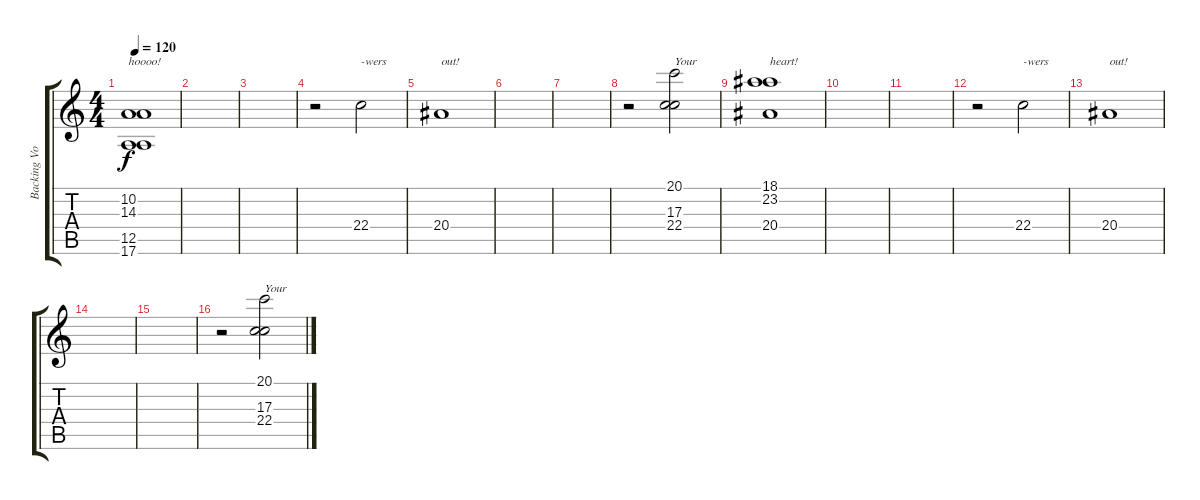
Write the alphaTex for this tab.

\track ("Backing Vocals" "Backing Vo") {instrument voiceoohs}
\staff {score tabs}
\tuning (E4 B3 G3 D3 A2 E2) {hide}
\ts (4 4)
\tempo 120
\clef g2
\ks c
(10.2 14.3 12.5 17.6).1{txt "hoooo!" dy f} |
|
|
r.2 22.4.2{txt "-wers"} |
20.4.1{txt "out!"} |
|
|
r.2 (20.1 17.3 22.4).2{txt "Your"} |
(18.1 23.2 20.4).1{txt "heart!"} |
|
|
r.2 22.4.2{txt "-wers"} |
20.4.1{txt "out!"} |
|
|
r.2 (20.1 17.3 22.4).2{txt "Your"}
